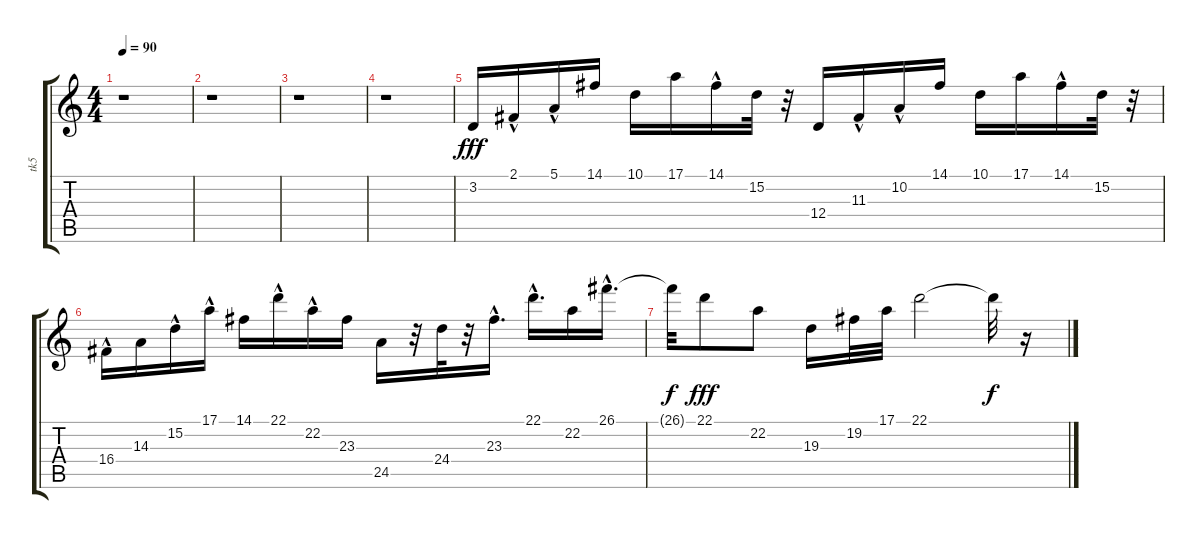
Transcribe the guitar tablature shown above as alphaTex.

\track ("tk5" "tk5") {instrument electricpiano1}
\staff {score tabs}
\tuning (E4 B3 G3 D3 A2 E2) {hide}
\ts (4 4)
\tempo 90
\clef g2
\ks c
r.1{dy fff} |
r.1 |
r.1 |
r.1 |
3.2.16 2.1{hac}.16 5.1{hac}.16 14.1.16 10.1.16 17.1.16 14.1{hac}.16 15.2.32 r.32 12.4.16 11.3{hac}.16 10.2{hac}.16 14.1.16 10.1.16 17.1.16 14.1{hac}.16 15.2.32 r.32 |
16.4{hac}.16 14.3.16 15.2{hac}.16 17.1{hac}.16 14.1.16 22.1{hac}.16 22.2{hac}.16 23.3.16 24.5.16 r.32 24.4.32 r.32 23.3{hac}.16{d} 22.1{hac}.16{d} 22.2.16 26.1{hac}.16{d} |
26.1{t}.32{dy f} 22.1.8{dy fff} 22.2.8 19.3.16 19.2.32 17.1.32 22.1.2 22.1{t}.32{dy f} r.16
